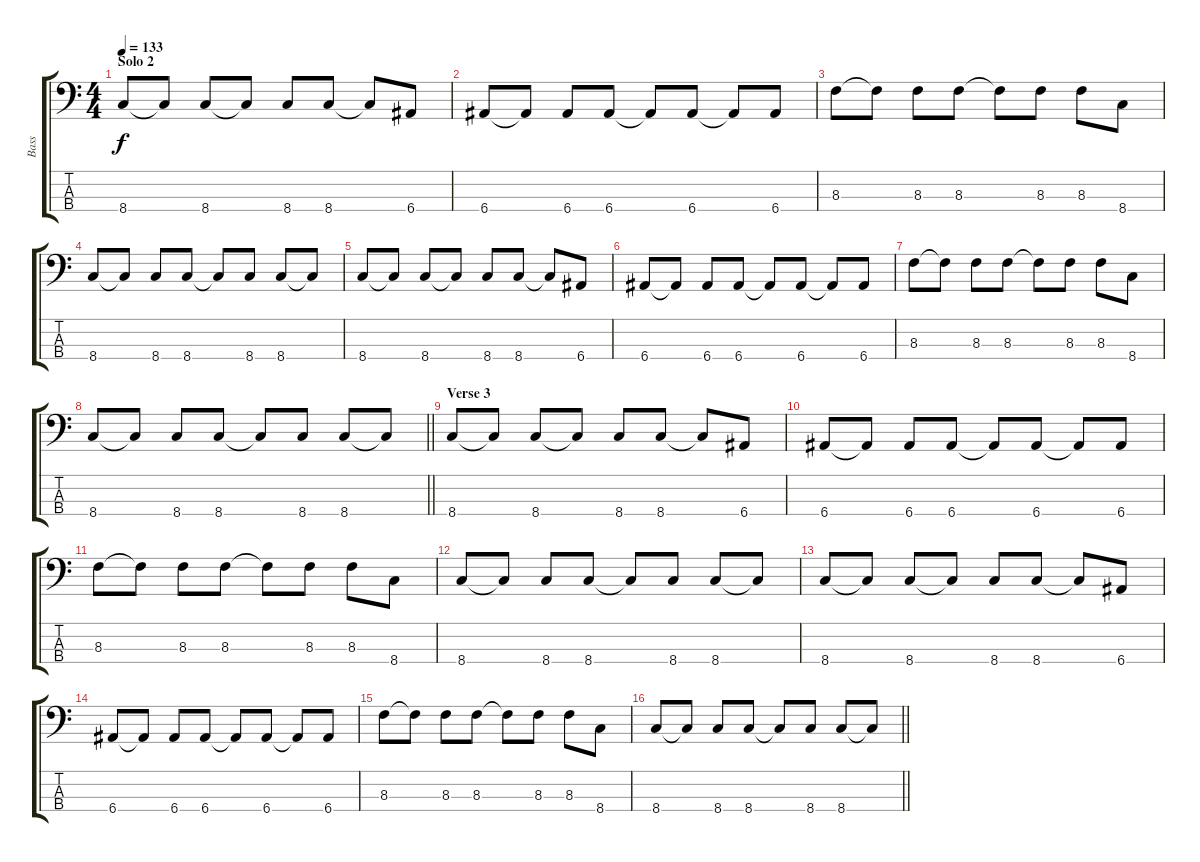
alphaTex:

\track ("Bass" "Bass") {instrument electricbassfinger}
\staff {score tabs}
\tuning (G2 D2 A1 E1) {hide}
\ts (4 4)
\section ("" "Solo 2")
\tempo 133
\clef f4
\ks c
8.4.8{dy f} 8.4{t}.8 8.4.8 8.4{t}.8 8.4.8 8.4.8 8.4{t}.8 6.4.8 |
6.4.8 6.4{t}.8 6.4.8 6.4.8 6.4{t}.8 6.4.8 6.4{t}.8 6.4.8 |
8.3.8 8.3{t}.8 8.3.8 8.3.8 8.3{t}.8 8.3.8 8.3.8 8.4.8 |
8.4.8 8.4{t}.8 8.4.8 8.4.8 8.4{t}.8 8.4.8 8.4.8 8.4{t}.8 |
8.4.8 8.4{t}.8 8.4.8 8.4{t}.8 8.4.8 8.4.8 8.4{t}.8 6.4.8 |
6.4.8 6.4{t}.8 6.4.8 6.4.8 6.4{t}.8 6.4.8 6.4{t}.8 6.4.8 |
8.3.8 8.3{t}.8 8.3.8 8.3.8 8.3{t}.8 8.3.8 8.3.8 8.4.8 |
\barLineRight lightlight
8.4.8 8.4{t}.8 8.4.8 8.4.8 8.4{t}.8 8.4.8 8.4.8 8.4{t}.8 |
\section ("" "Verse 3")
8.4.8 8.4{t}.8 8.4.8 8.4{t}.8 8.4.8 8.4.8 8.4{t}.8 6.4.8 |
6.4.8 6.4{t}.8 6.4.8 6.4.8 6.4{t}.8 6.4.8 6.4{t}.8 6.4.8 |
8.3.8 8.3{t}.8 8.3.8 8.3.8 8.3{t}.8 8.3.8 8.3.8 8.4.8 |
8.4.8 8.4{t}.8 8.4.8 8.4.8 8.4{t}.8 8.4.8 8.4.8 8.4{t}.8 |
8.4.8 8.4{t}.8 8.4.8 8.4{t}.8 8.4.8 8.4.8 8.4{t}.8 6.4.8 |
6.4.8 6.4{t}.8 6.4.8 6.4.8 6.4{t}.8 6.4.8 6.4{t}.8 6.4.8 |
8.3.8 8.3{t}.8 8.3.8 8.3.8 8.3{t}.8 8.3.8 8.3.8 8.4.8 |
\barLineRight lightlight
8.4.8 8.4{t}.8 8.4.8 8.4.8 8.4{t}.8 8.4.8 8.4.8 8.4{t}.8
